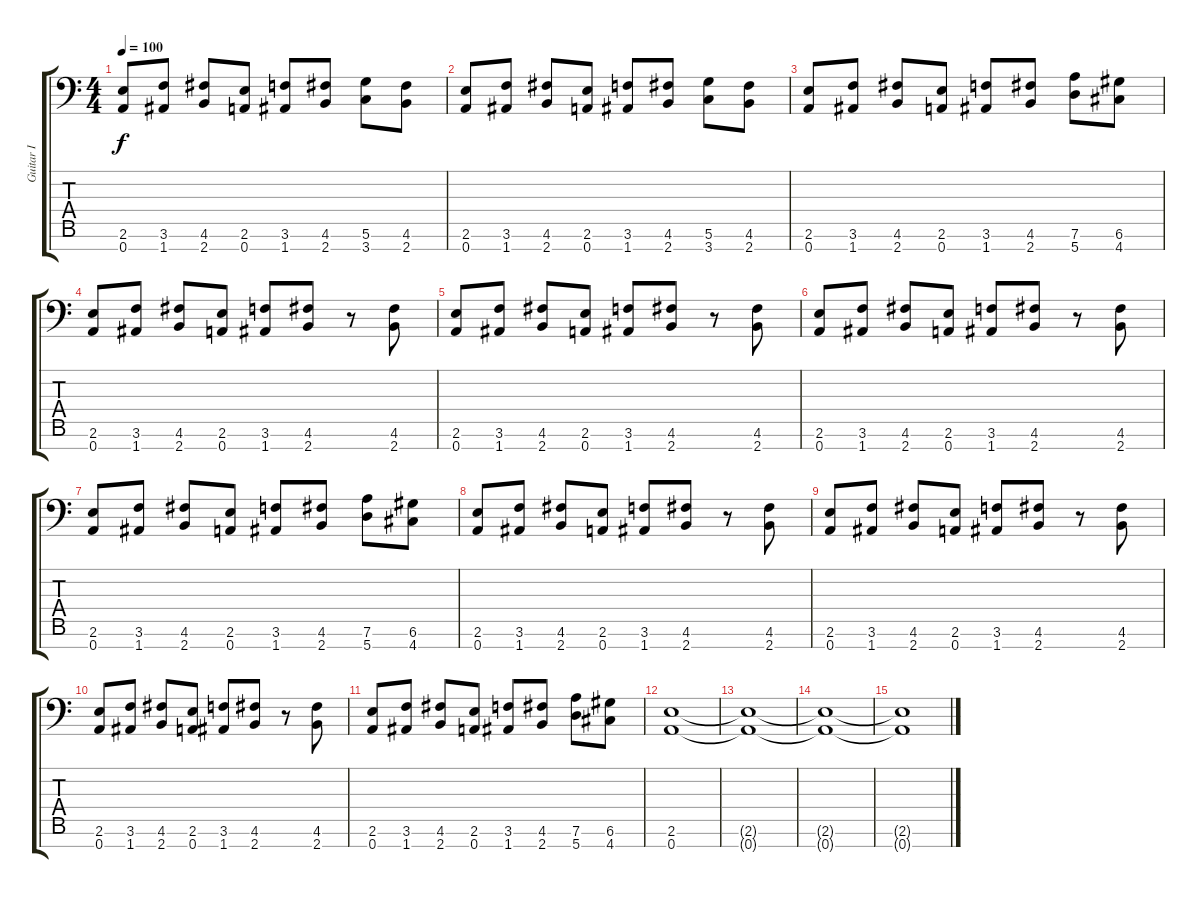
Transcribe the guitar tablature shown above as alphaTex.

\track ("Guitar I" "Guitar I") {instrument overdrivenguitar}
\staff {score tabs}
\tuning (D4 A3 F3 C3 G2 D2 A1) {hide}
\ts (4 4)
\tempo 100
\clef f4
\ks c
(2.6 0.7).8{dy f} (3.6 1.7).8 (4.6 2.7).8 (2.6 0.7).8 (3.6 1.7).8 (4.6 2.7).8 (5.6 3.7).8 (4.6 2.7).8 |
(2.6 0.7).8 (3.6 1.7).8 (4.6 2.7).8 (2.6 0.7).8 (3.6 1.7).8 (4.6 2.7).8 (5.6 3.7).8 (4.6 2.7).8 |
(2.6 0.7).8 (3.6 1.7).8 (4.6 2.7).8 (2.6 0.7).8 (3.6 1.7).8 (4.6 2.7).8 (7.6 5.7).8 (6.6 4.7).8 |
(2.6 0.7).8 (3.6 1.7).8 (4.6 2.7).8 (2.6 0.7).8 (3.6 1.7).8 (4.6 2.7).8 r.8 (4.6 2.7).8 |
(2.6 0.7).8 (3.6 1.7).8 (4.6 2.7).8 (2.6 0.7).8 (3.6 1.7).8 (4.6 2.7).8 r.8 (4.6 2.7).8 |
(2.6 0.7).8 (3.6 1.7).8 (4.6 2.7).8 (2.6 0.7).8 (3.6 1.7).8 (4.6 2.7).8 r.8 (4.6 2.7).8 |
(2.6 0.7).8 (3.6 1.7).8 (4.6 2.7).8 (2.6 0.7).8 (3.6 1.7).8 (4.6 2.7).8 (7.6 5.7).8 (6.6 4.7).8 |
(2.6 0.7).8 (3.6 1.7).8 (4.6 2.7).8 (2.6 0.7).8 (3.6 1.7).8 (4.6 2.7).8 r.8 (4.6 2.7).8 |
(2.6 0.7).8 (3.6 1.7).8 (4.6 2.7).8 (2.6 0.7).8 (3.6 1.7).8 (4.6 2.7).8 r.8 (4.6 2.7).8 |
(2.6 0.7).8 (3.6 1.7).8 (4.6 2.7).8 (2.6 0.7).8 (3.6 1.7).8 (4.6 2.7).8 r.8 (4.6 2.7).8 |
(2.6 0.7).8 (3.6 1.7).8 (4.6 2.7).8 (2.6 0.7).8 (3.6 1.7).8 (4.6 2.7).8 (7.6 5.7).8 (6.6 4.7).8 |
(2.6 0.7).1 |
(2.6{t} 0.7{t}).1 |
(2.6{t} 0.7{t}).1{volume 0} |
(2.6{t} 0.7{t}).1
